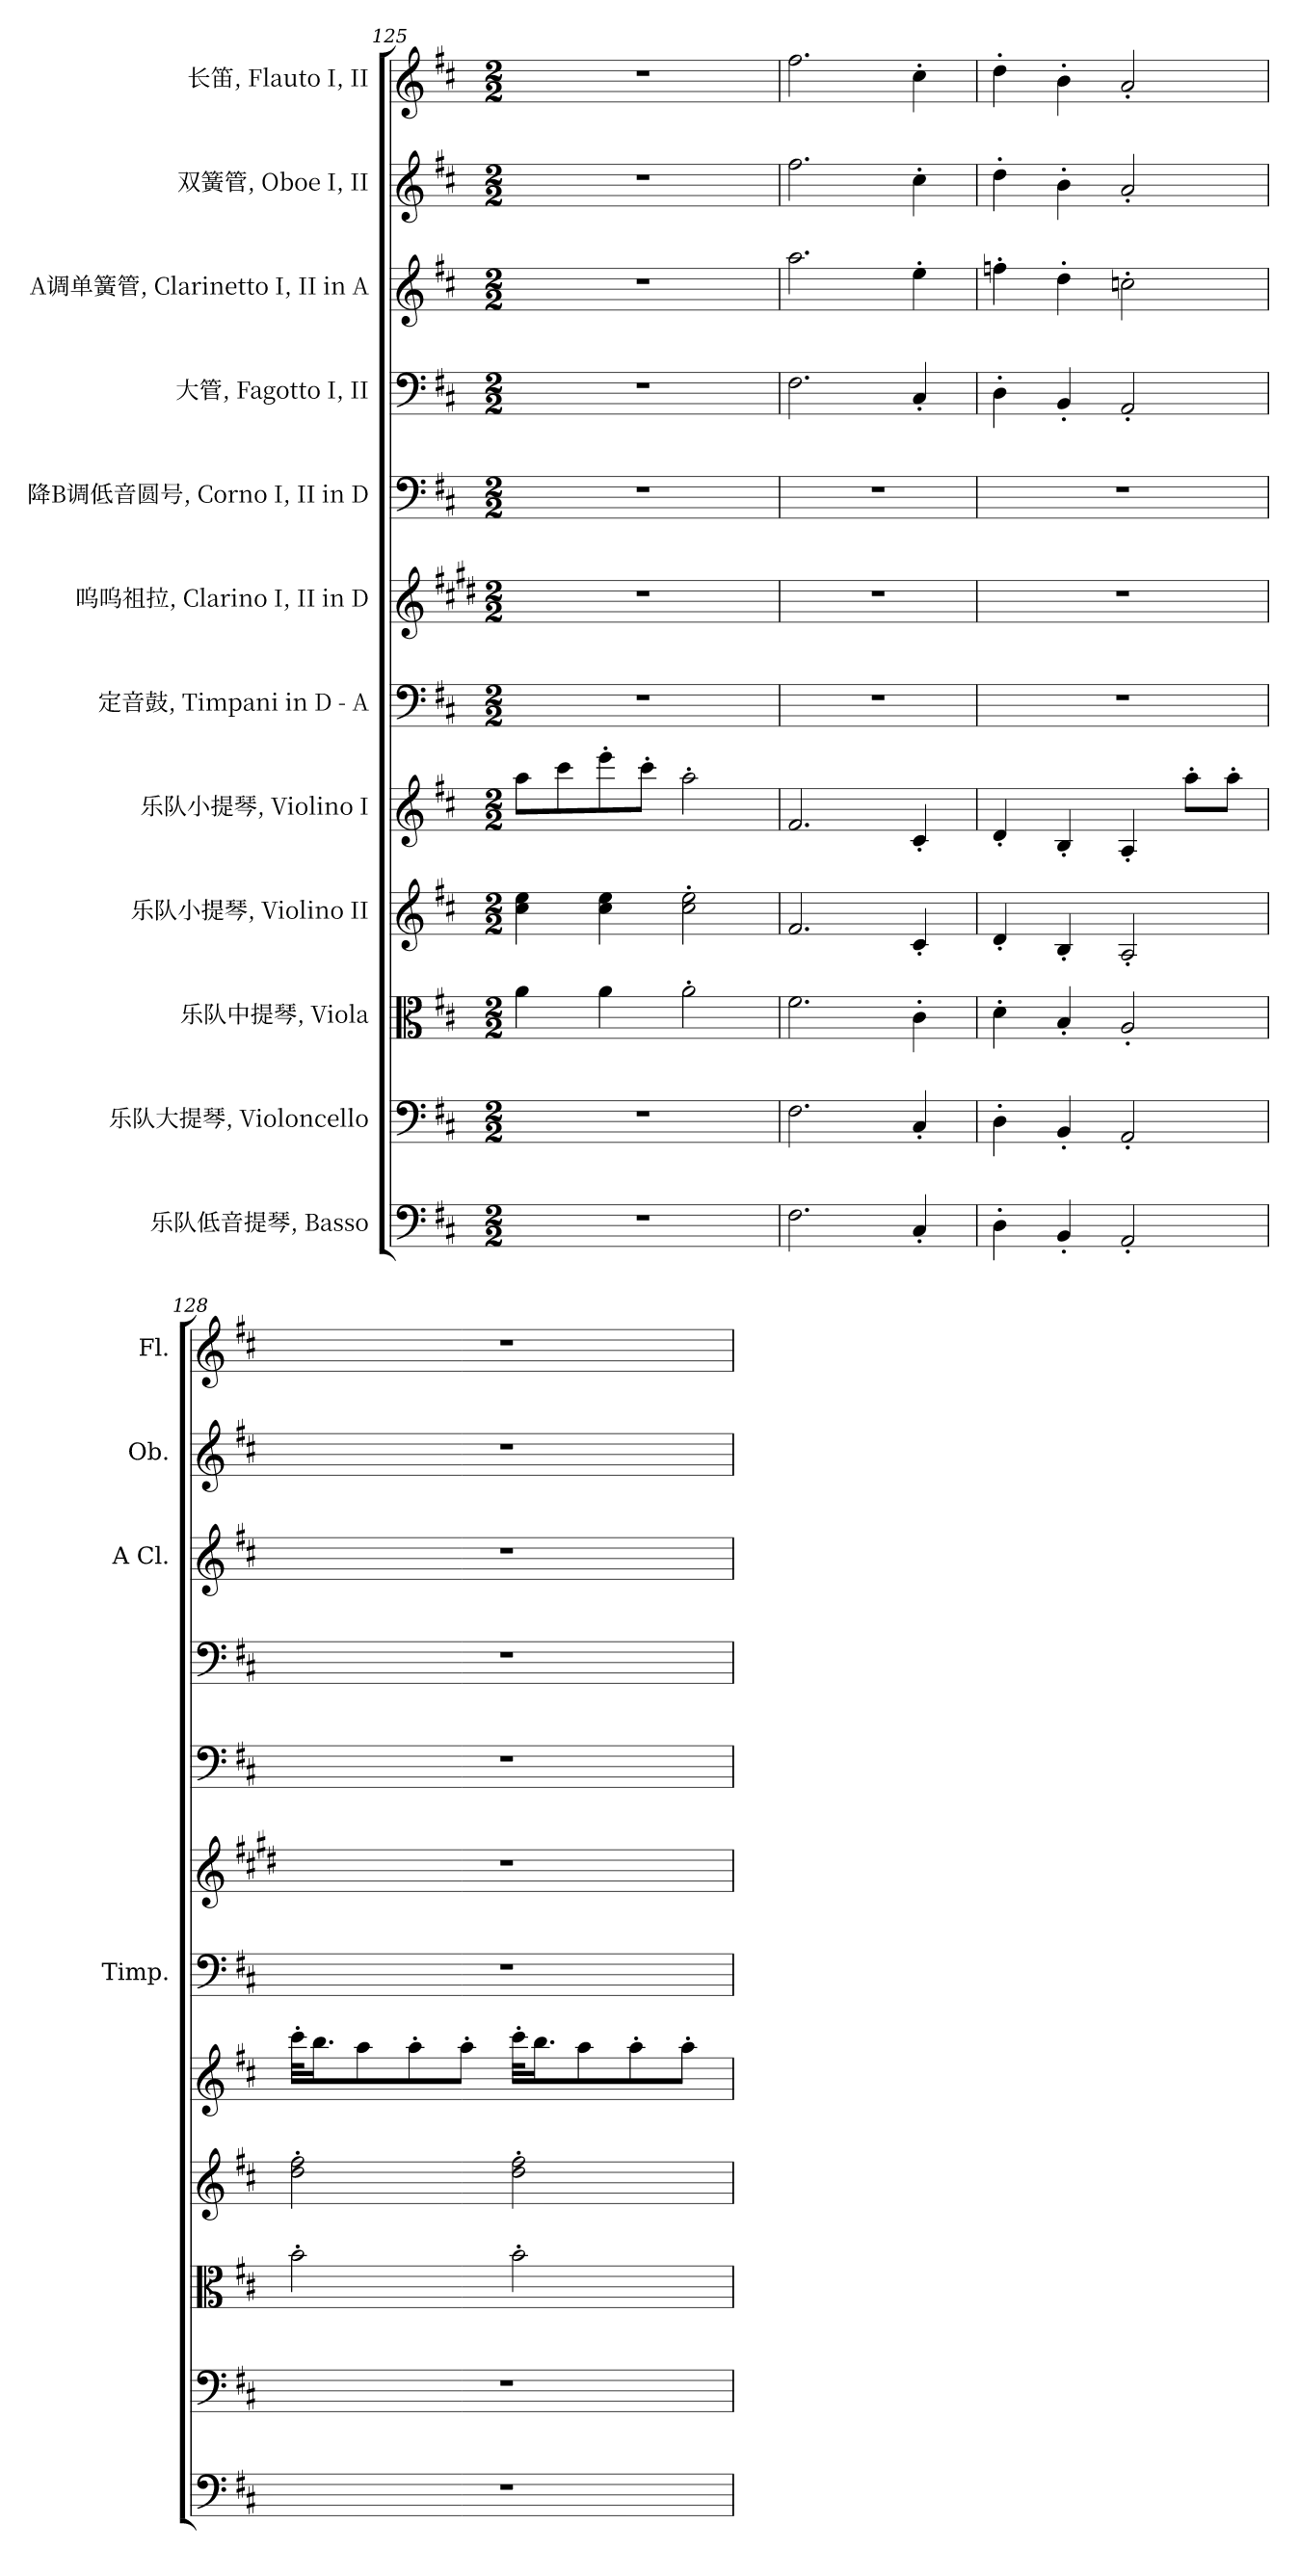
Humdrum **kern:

**kern	**kern	**kern	**kern	**kern	**kern	**kern	**kern	**kern	**kern	**kern	**kern
*part12	*part11	*part10	*part9	*part8	*part7	*part6	*part5	*part4	*part3	*part2	*part1
*staff12	*staff11	*staff10	*staff9	*staff8	*staff7	*staff6	*staff5	*staff4	*staff3	*staff2	*staff1
*I"乐队低音提琴, Basso	*I"乐队大提琴, Violoncello	*I"乐队中提琴, Viola	*I"乐队小提琴, Violino II	*I"乐队小提琴, Violino I	*I"定音鼓, Timpani in D - A	*I"呜呜祖拉, Clarino I, II in D	*I"降B调低音圆号, Corno I, II in D	*I"大管, Fagotto I, II	*I"A调单簧管, Clarinetto I, II in A	*I"双簧管, Oboe I, II	*I"长笛, Flauto I, II
*	*	*	*	*	*I'Timp.	*	*	*	*I'A Cl.	*I'Ob.	*I'Fl.
*clefF4	*clefF4	*clefC3	*clefG2	*clefG2	*clefF4	*clefG2	*clefF4	*clefF4	*clefG2	*clefG2	*clefG2
*ITrd7c12	*	*	*	*	*	*ITrd1c2	*ITrd1c2	*	*ITrd2c3	*	*
*k[f#c#]	*k[f#c#]	*k[f#c#]	*k[f#c#]	*k[f#c#]	*k[f#c#]	*k[f#c#]	*k[]	*k[f#c#]	*k[f#c#g#d#a#]	*k[f#c#]	*k[f#c#]
*M2/2	*M2/2	*M2/2	*M2/2	*M2/2	*M2/2	*M2/2	*M2/2	*M2/2	*M2/2	*M2/2	*M2/2
=125	=125	=125	=125	=125	=125	=125	=125	=125	=125	=125	=125
1r	1r	4a\	4cc#\ 4ee\	8aa\L	1r	1r	1r	1r	1r	1r	1r
.	.	.	.	8ccc#\	.	.	.	.	.	.	.
.	.	4a\	4cc#\ 4ee\	8eee'\	.	.	.	.	.	.	.
.	.	.	.	8ccc#'\J	.	.	.	.	.	.	.
.	.	2a'\	2cc#\' 2ee\'	2aa'\	.	.	.	.	.	.	.
=126	=126	=126	=126	=126	=126	=126	=126	=126	=126	=126	=126
2.FF#\	2.F#\	2.f#\	2.f#/	2.f#/	1r	1r	1r	2.F#\	2.ff#\	2.ff#\	2.ff#\
4CC#'/	4C#'/	4c#'\	4c#'/	4c#'/	.	.	.	4C#'/	4cc#'\	4cc#'\	4cc#'\
=127	=127	=127	=127	=127	=127	=127	=127	=127	=127	=127	=127
4DD'\	4D'\	4d'\	4d'/	4d'/	1r	1r	1r	4D'\	4ddn'\	4dd'\	4dd'\
4BBB'/	4BB'/	4B'/	4B'/	4B'/	.	.	.	4BB'/	4b'\	4b'\	4b'\
2AAA'/	2AA'/	2A'/	2A'/	4A'/	.	.	.	2AA'/	2an'\	2a'/	2a'/
.	.	.	.	8aa'\L	.	.	.	.	.	.	.
.	.	.	.	8aa'\J	.	.	.	.	.	.	.
!!LO:PB:g=z
=128	=128	=128	=128	=128	=128	=128	=128	=128	=128	=128	=128
1r	1r	2b'\	2dd\' 2ff#\'	32ccc#'\KLL	1r	1r	1r	1r	1r	1r	1r
.	.	.	.	16.bb\J	.	.	.	.	.	.	.
.	.	.	.	8aa\	.	.	.	.	.	.	.
.	.	.	.	8aa'\	.	.	.	.	.	.	.
.	.	.	.	8aa'\J	.	.	.	.	.	.	.
.	.	2b'\	2dd\' 2ff#\'	32ccc#'\KLL	.	.	.	.	.	.	.
.	.	.	.	16.bb\J	.	.	.	.	.	.	.
.	.	.	.	8aa\	.	.	.	.	.	.	.
.	.	.	.	8aa'\	.	.	.	.	.	.	.
.	.	.	.	8aa'\J	.	.	.	.	.	.	.
=	=	=	=	=	=	=	=	=	=	=	=
*-	*-	*-	*-	*-	*-	*-	*-	*-	*-	*-	*-
